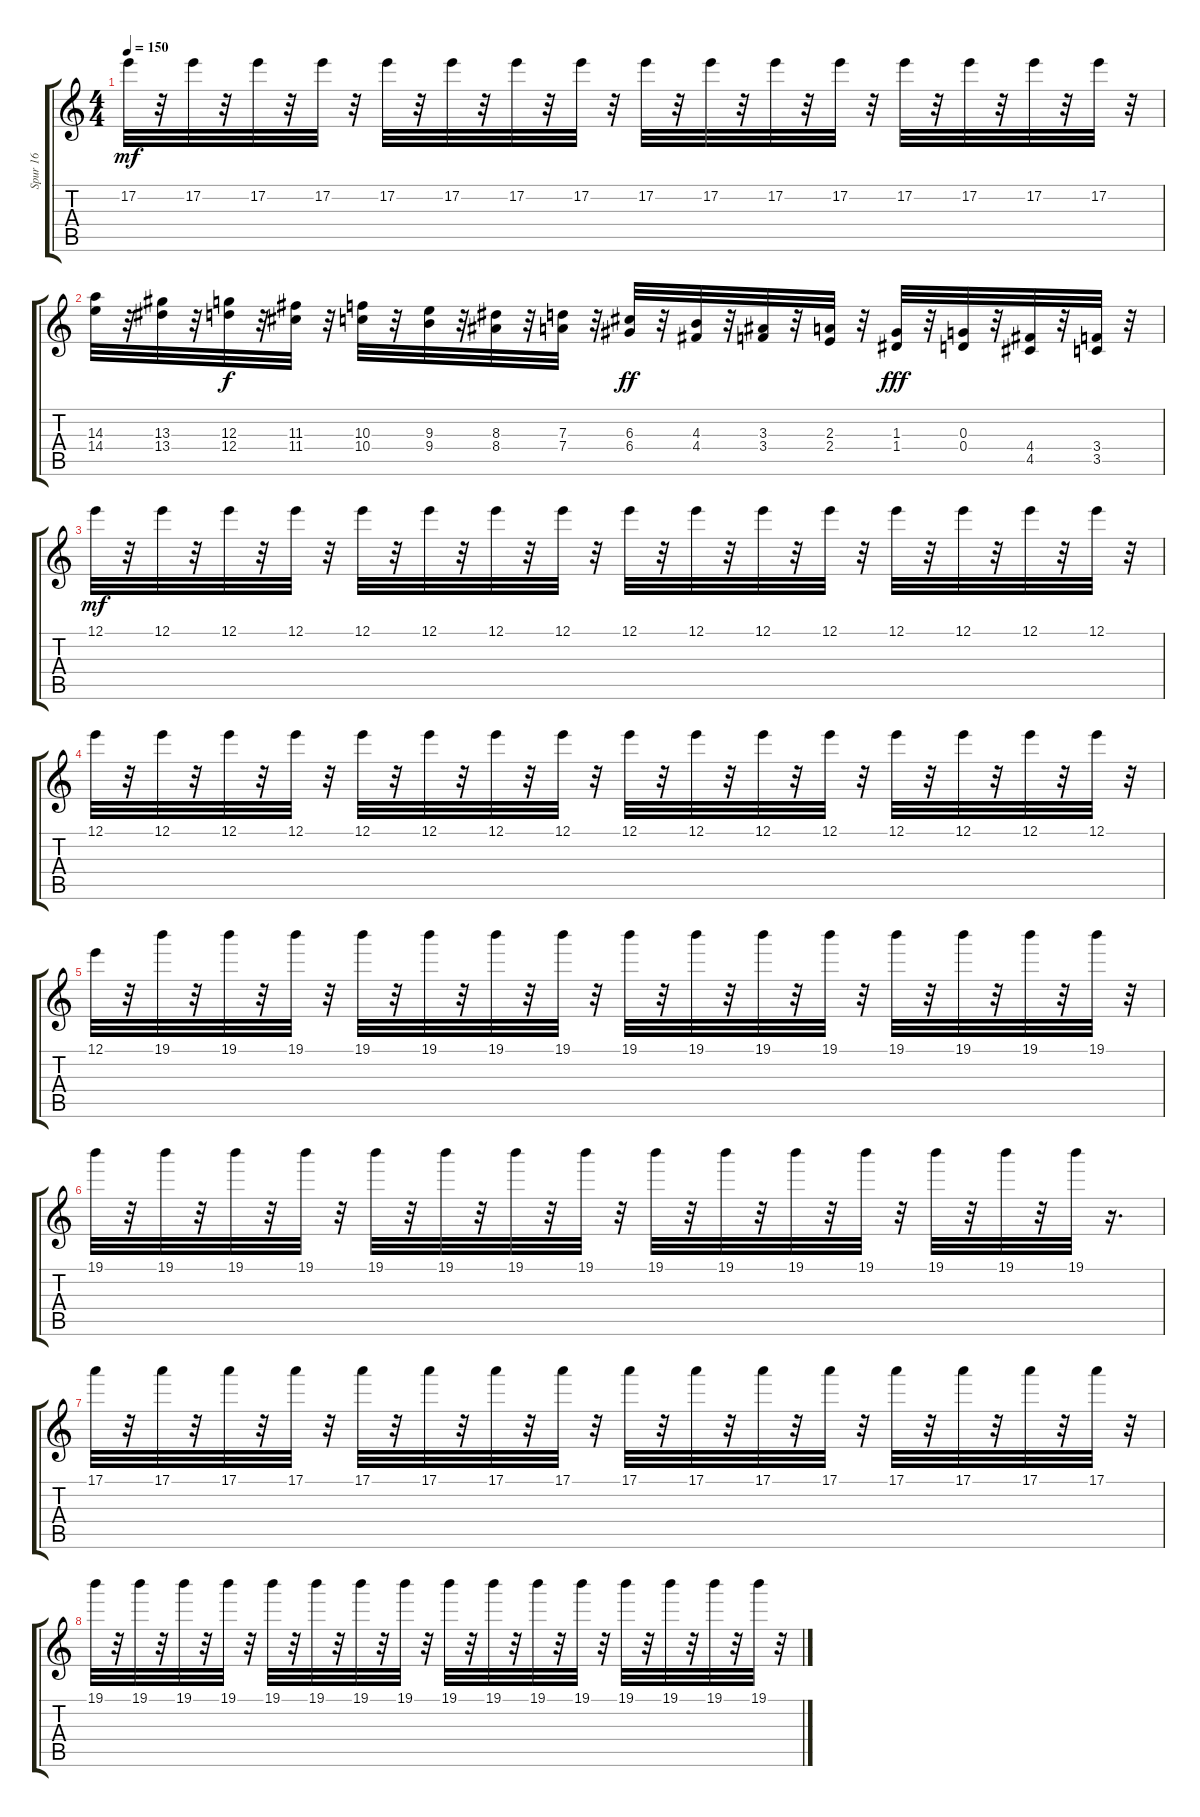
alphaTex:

\track ("Spur 16" "Spur 16") {instrument overdrivenguitar}
\staff {score tabs}
\tuning (E4 B3 G3 D3 A2 E2) {hide}
\ts (4 4)
\tempo 150
\clef g2
\ks c
17.2.32{dy mf} r.32 17.2.32 r.32 17.2.32 r.32 17.2.32 r.32 17.2.32 r.32 17.2.32 r.32 17.2.32 r.32 17.2.32 r.32 17.2.32 r.32 17.2.32 r.32 17.2.32 r.32 17.2.32 r.32 17.2.32 r.32 17.2.32 r.32 17.2.32 r.32 17.2.32 r.32 |
(14.3 14.4).32 r.32 (13.3 13.4).32 r.32 (12.3 12.4).32{dy f} r.32 (11.3 11.4).32 r.32 (10.3 10.4).32 r.32 (9.3 9.4).32 r.32 (8.3 8.4).32 r.32 (7.3 7.4).32 r.32 (6.3 6.4).32{dy ff} r.32 (4.3 4.4).32 r.32 (3.3 3.4).32 r.32 (2.3 2.4).32 r.32 (1.3 1.4).32{dy fff} r.32 (0.3 0.4).32 r.32 (4.4 4.5).32 r.32 (3.4 3.5).32 r.32 |
12.1.32{dy mf} r.32 12.1.32 r.32 12.1.32 r.32 12.1.32 r.32 12.1.32 r.32 12.1.32 r.32 12.1.32 r.32 12.1.32 r.32 12.1.32 r.32 12.1.32 r.32 12.1.32 r.32 12.1.32 r.32 12.1.32 r.32 12.1.32 r.32 12.1.32 r.32 12.1.32 r.32 |
12.1.32 r.32 12.1.32 r.32 12.1.32 r.32 12.1.32 r.32 12.1.32 r.32 12.1.32 r.32 12.1.32 r.32 12.1.32 r.32 12.1.32 r.32 12.1.32 r.32 12.1.32 r.32 12.1.32 r.32 12.1.32 r.32 12.1.32 r.32 12.1.32 r.32 12.1.32 r.32 |
12.1.32 r.32 19.1.32 r.32 19.1.32 r.32 19.1.32 r.32 19.1.32 r.32 19.1.32 r.32 19.1.32 r.32 19.1.32 r.32 19.1.32 r.32 19.1.32 r.32 19.1.32 r.32 19.1.32 r.32 19.1.32 r.32 19.1.32 r.32 19.1.32 r.32 19.1.32 r.32 |
19.1.32 r.32 19.1.32 r.32 19.1.32 r.32 19.1.32 r.32 19.1.32 r.32 19.1.32 r.32 19.1.32 r.32 19.1.32 r.32 19.1.32 r.32 19.1.32 r.32 19.1.32 r.32 19.1.32 r.32 19.1.32 r.32 19.1.32 r.32 19.1.32 r.16{d} |
17.1.32 r.32 17.1.32 r.32 17.1.32 r.32 17.1.32 r.32 17.1.32 r.32 17.1.32 r.32 17.1.32 r.32 17.1.32 r.32 17.1.32 r.32 17.1.32 r.32 17.1.32 r.32 17.1.32 r.32 17.1.32 r.32 17.1.32 r.32 17.1.32 r.32 17.1.32 r.32 |
19.1.32 r.32 19.1.32 r.32 19.1.32 r.32 19.1.32 r.32 19.1.32 r.32 19.1.32 r.32 19.1.32 r.32 19.1.32 r.32 19.1.32 r.32 19.1.32 r.32 19.1.32 r.32 19.1.32 r.32 19.1.32 r.32 19.1.32 r.32 19.1.32 r.32 19.1.32 r.32
